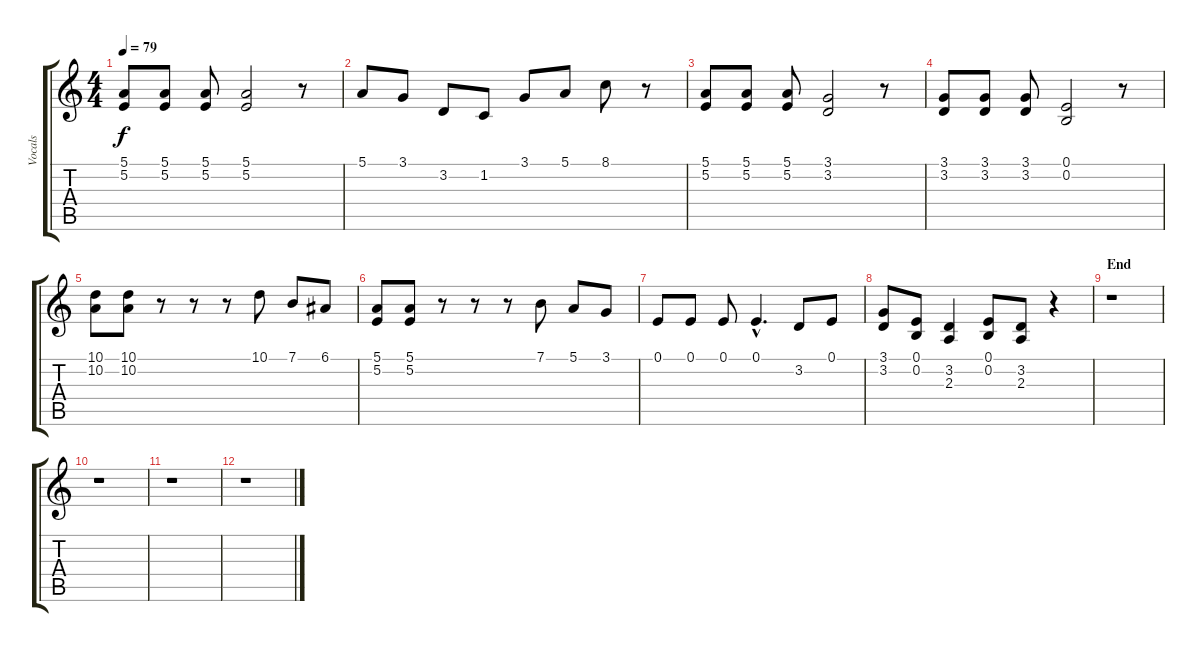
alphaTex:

\track ("Vocals" "Vocals") {instrument altosax}
\staff {score tabs}
\tuning (E4 B3 G3 D3 A2 E2) {hide}
\ts (4 4)
\tempo 79
\clef g2
\ks c
(5.1 5.2).8{dy f} (5.1 5.2).8 (5.1 5.2).8 (5.1 5.2).2 r.8 |
5.1.8 3.1.8 3.2.8 1.2.8 3.1.8 5.1.8 8.1.8 r.8 |
(5.1 5.2).8 (5.1 5.2).8 (5.1 5.2).8 (3.1 3.2).2 r.8 |
(3.1 3.2).8 (3.1 3.2).8 (3.1 3.2).8 (0.1 0.2).2 r.8 |
(10.1 10.2).8 (10.1 10.2).8 r.8 r.8 r.8 10.1.8 7.1.8 6.1.8 |
(5.1 5.2).8 (5.1 5.2).8 r.8 r.8 r.8 7.1.8 5.1.8 3.1.8 |
0.1.8 0.1.8 0.1.8 0.1{hac}.4{d} 3.2.8 0.1.8 |
(3.1 3.2).8 (0.1 0.2).8 (3.2 2.3).4 (0.1 0.2).8 (3.2 2.3).8 r.4 |
\section ("" "End")
r.1 |
r.1 |
r.1 |
r.1
